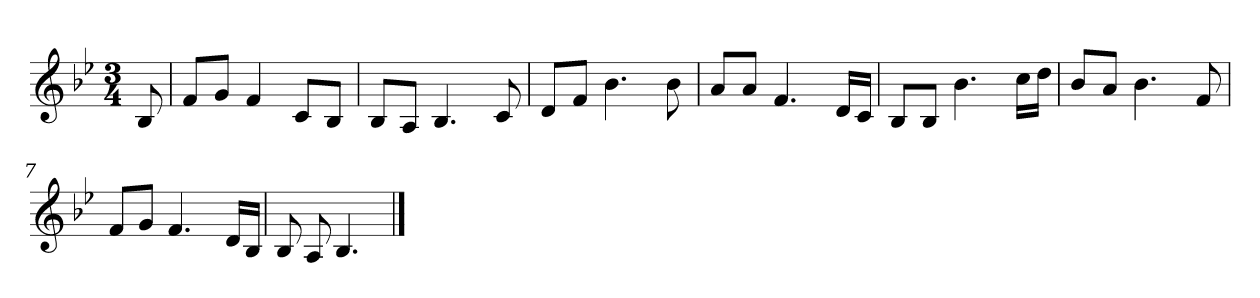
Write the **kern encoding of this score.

**kern
*part1
*staff1
*clefG2
*k[b-e-]
*B-:
*M3/4
*MM92
=
8B-
=1
8f/L
8g/J
4f
8c/L
8B-/J
=2
8B-/L
8A/J
4.B-
8c
=3
8d/L
8f/J
4.b-
8b-
=4
8a/L
8a/J
4.f
16d/LL
16c/JJ
=5
8B-/L
8B-/J
4.b-
16cc\LL
16dd\JJ
=6
8b-/L
8a/J
4.b-
8f
=7
8f/L
8g/J
4.f
16d/LL
16B-/JJ
=8
8B-
8A
4.B-
==
*-
